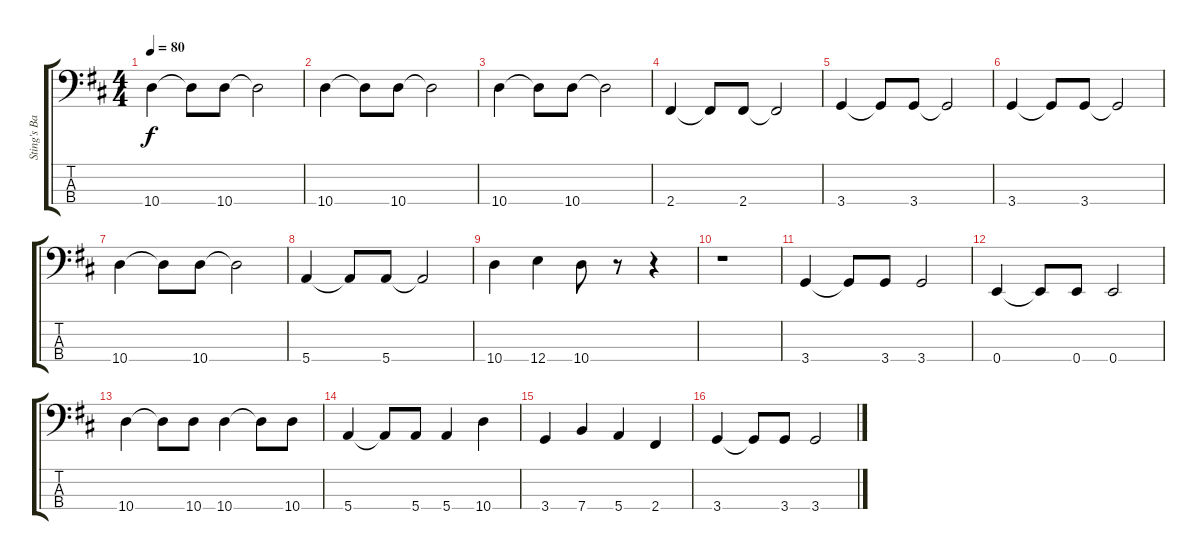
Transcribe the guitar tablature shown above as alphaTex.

\track ("Sting's Bass" "Sting's Ba") {instrument electricbassfinger}
\staff {score tabs}
\tuning (G2 D2 A1 E1) {hide}
\ts (4 4)
\tempo 80
\clef f4
\ks d
10.4.4{dy f} 10.4{t}.8 10.4.8 10.4{t}.2 |
10.4.4 10.4{t}.8 10.4.8 10.4{t}.2 |
10.4.4 10.4{t}.8 10.4.8 10.4{t}.2 |
2.4.4 2.4{t}.8 2.4.8 2.4{t}.2 |
3.4.4 3.4{t}.8 3.4.8 3.4{t}.2 |
3.4.4 3.4{t}.8 3.4.8 3.4{t}.2 |
10.4.4 10.4{t}.8 10.4.8 10.4{t}.2 |
5.4.4 5.4{t}.8 5.4.8 5.4{t}.2 |
10.4.4 12.4.4 10.4.8 r.8 r.4 |
r.1 |
3.4.4 3.4{t}.8 3.4.8 3.4.2 |
0.4.4 0.4{t}.8 0.4.8 0.4.2 |
10.4.4 10.4{t}.8 10.4.8 10.4.4 10.4{t}.8 10.4.8 |
5.4.4 5.4{t}.8 5.4.8 5.4.4 10.4.4 |
3.4.4 7.4.4 5.4.4 2.4.4 |
3.4.4 3.4{t}.8 3.4.8 3.4.2
